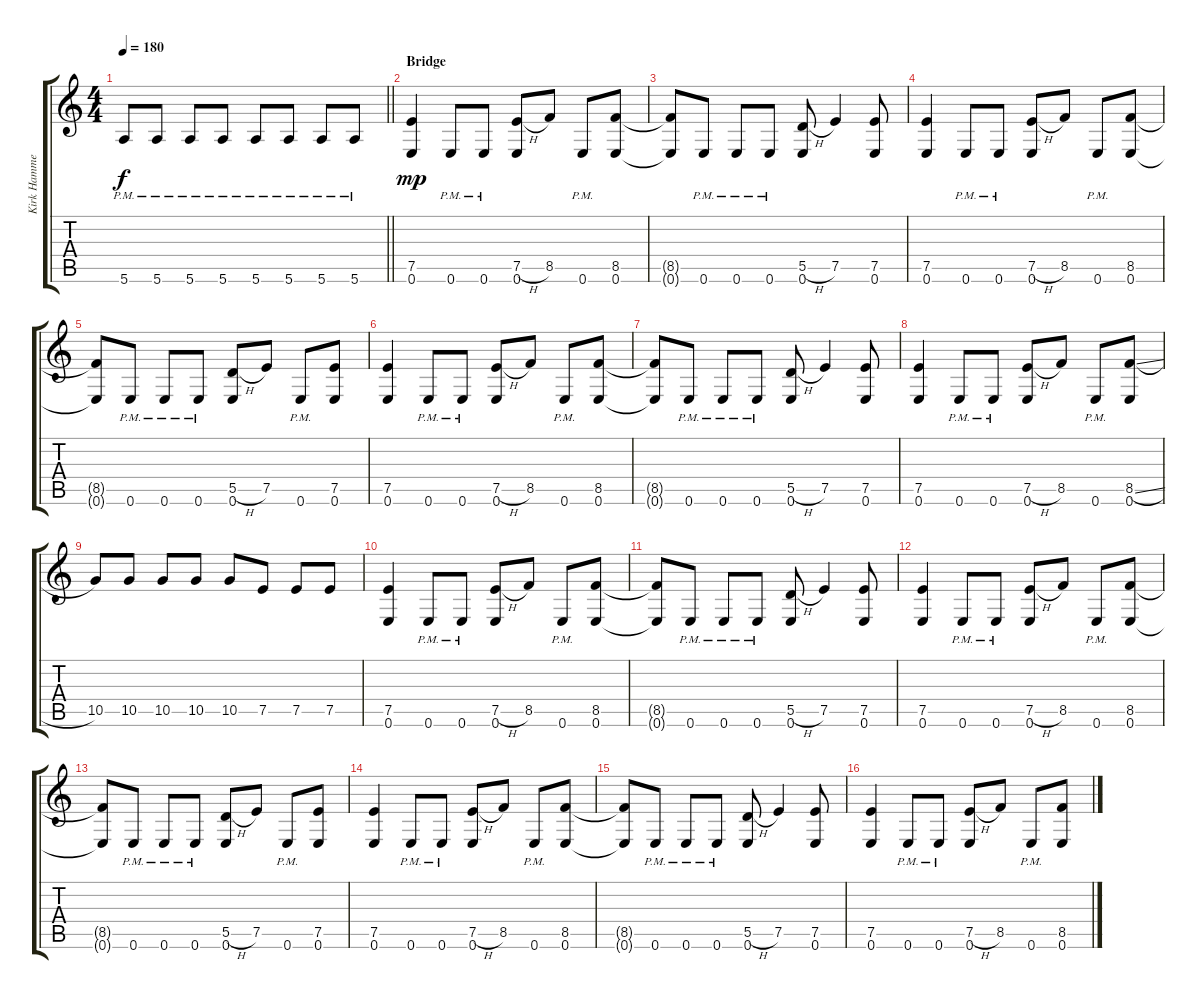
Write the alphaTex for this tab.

\track ("Kirk Hammet (Rythm)" "Kirk Hamme") {instrument distortionguitar}
\staff {score tabs}
\tuning (E4 B3 G3 D3 A2 E2) {hide}
\ts (4 4)
\tempo 180
\clef g2
\barLineRight lightlight
\ks c
5.6{pm}.8{dy f} 5.6{pm}.8 5.6{pm}.8 5.6{pm}.8 5.6{pm}.8 5.6{pm}.8 5.6{pm}.8 5.6{pm}.8 |
\section ("" "Bridge")
(7.5 0.6).4{dy mp balance 1} 0.6{pm}.8 0.6{pm}.8 (7.5{h} 0.6).8 8.5.8 0.6{pm}.8 (8.5 0.6).8 |
(8.5{t} 0.6{t}).8 0.6{pm}.8 0.6{pm}.8 0.6{pm}.8 (5.5{h} 0.6).8 7.5.4 (7.5 0.6).8 |
(7.5 0.6).4 0.6{pm}.8 0.6{pm}.8 (7.5{h} 0.6).8 8.5.8 0.6{pm}.8 (8.5 0.6).8 |
(8.5{t} 0.6{t}).8 0.6{pm}.8 0.6{pm}.8 0.6{pm}.8 (5.5{h} 0.6).8 7.5.8 0.6{pm}.8 (7.5 0.6).8 |
(7.5 0.6).4 0.6{pm}.8 0.6{pm}.8 (7.5{h} 0.6).8 8.5.8 0.6{pm}.8 (8.5 0.6).8 |
(8.5{t} 0.6{t}).8 0.6{pm}.8 0.6{pm}.8 0.6{pm}.8 (5.5{h} 0.6).8 7.5.4 (7.5 0.6).8 |
(7.5 0.6).4 0.6{pm}.8 0.6{pm}.8 (7.5{h} 0.6).8 8.5.8 0.6{pm}.8 (8.5{sl} 0.6).8 |
10.5.8 10.5.8 10.5.8 10.5.8 10.5.8 7.5.8 7.5.8 7.5.8 |
(7.5 0.6).4 0.6{pm}.8 0.6{pm}.8 (7.5{h} 0.6).8 8.5.8 0.6{pm}.8 (8.5 0.6).8 |
(8.5{t} 0.6{t}).8 0.6{pm}.8 0.6{pm}.8 0.6{pm}.8 (5.5{h} 0.6).8 7.5.4 (7.5 0.6).8 |
(7.5 0.6).4 0.6{pm}.8 0.6{pm}.8 (7.5{h} 0.6).8 8.5.8 0.6{pm}.8 (8.5 0.6).8 |
(8.5{t} 0.6{t}).8 0.6{pm}.8 0.6{pm}.8 0.6{pm}.8 (5.5{h} 0.6).8 7.5.8 0.6{pm}.8 (7.5 0.6).8 |
(7.5 0.6).4 0.6{pm}.8 0.6{pm}.8 (7.5{h} 0.6).8 8.5.8 0.6{pm}.8 (8.5 0.6).8 |
(8.5{t} 0.6{t}).8 0.6{pm}.8 0.6{pm}.8 0.6{pm}.8 (5.5{h} 0.6).8 7.5.4 (7.5 0.6).8 |
(7.5 0.6).4 0.6{pm}.8 0.6{pm}.8 (7.5{h} 0.6).8 8.5.8 0.6{pm}.8 (8.5{sl} 0.6).8
